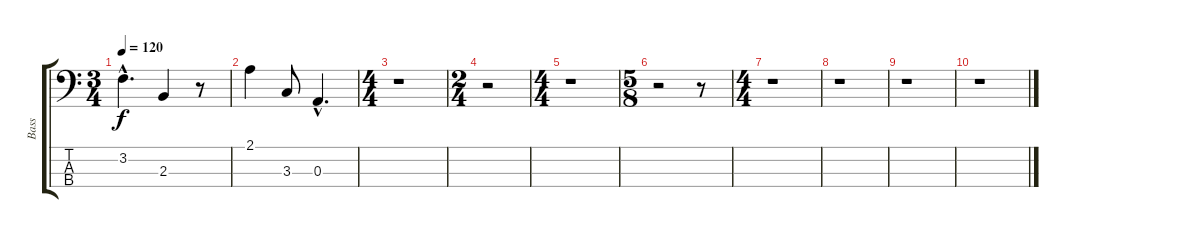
\track ("Bass" "Bass") {instrument electricbassfinger}
\staff {score tabs}
\tuning (G2 D2 A1 E1) {hide}
\ts (3 4)
\tempo 120
\clef f4
\ks c
3.2{hac}.4{d dy f} 2.3.4 r.8 |
2.1.4 3.3.8 0.3{hac}.4{d} |
\ts (4 4)
r.1 |
\ts (2 4)
r.2 |
\ts (4 4)
r.1 |
\ts (5 8)
r.2 r.8 |
\ts (4 4)
r.1 |
r.1 |
r.1 |
r.1
